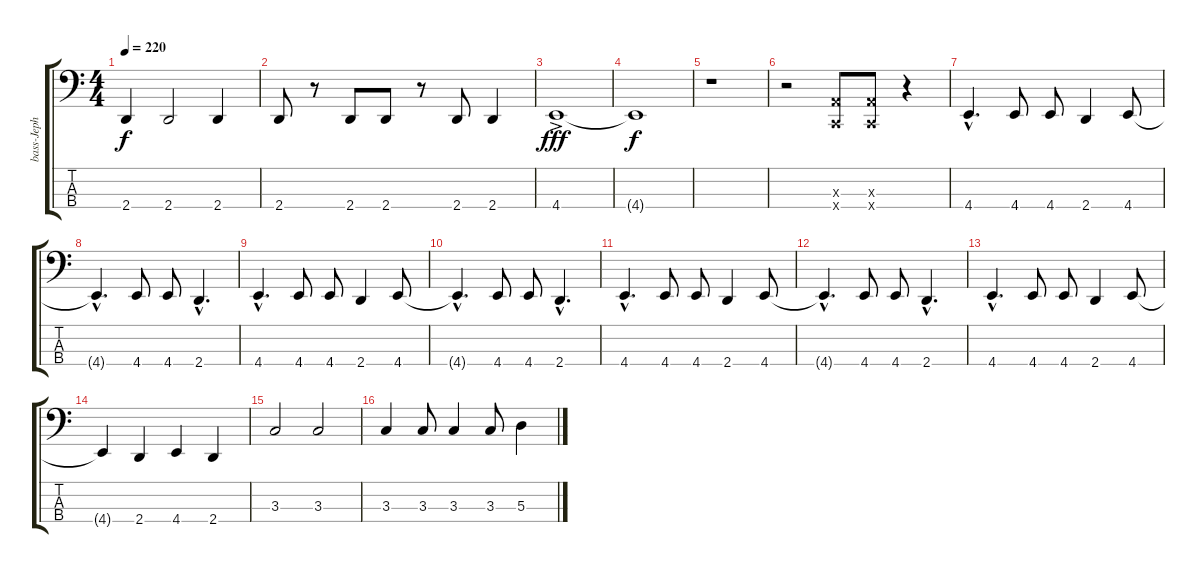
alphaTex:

\track ("bass-Jeph Howard" "bass-Jeph ") {instrument electricbassfinger}
\staff {score tabs}
\tuning (G2 D2 A1 C1) {hide}
\ts (4 4)
\tempo 220
\clef f4
\ks c
2.4{t}.4{dy f} 2.4.2 2.4.4 |
2.4.8 r.8 2.4.8 2.4.8 r.8 2.4.8 2.4.4 |
4.4{ac}.1{dy fff} |
4.4{t}.1{dy f} |
r.1 |
r.2 (0.3{x} 0.4{x}).8 (0.3{x} 0.4{x}).8 r.4 |
4.4{hac}.4{d} 4.4.8 4.4.8 2.4.4 4.4.8 |
4.4{hac t}.4{d} 4.4.8 4.4.8 2.4{hac}.4{d} |
4.4{hac}.4{d} 4.4.8 4.4.8 2.4.4 4.4.8 |
4.4{hac t}.4{d} 4.4.8 4.4.8 2.4{hac}.4{d} |
4.4{hac}.4{d} 4.4.8 4.4.8 2.4.4 4.4.8 |
4.4{hac t}.4{d} 4.4.8 4.4.8 2.4{hac}.4{d} |
4.4{hac}.4{d} 4.4.8 4.4.8 2.4.4 4.4.8 |
4.4{t}.4 2.4.4 4.4.4 2.4.4 |
3.3.2 3.3.2 |
3.3.4 3.3.8 3.3.4 3.3.8 5.3.4
